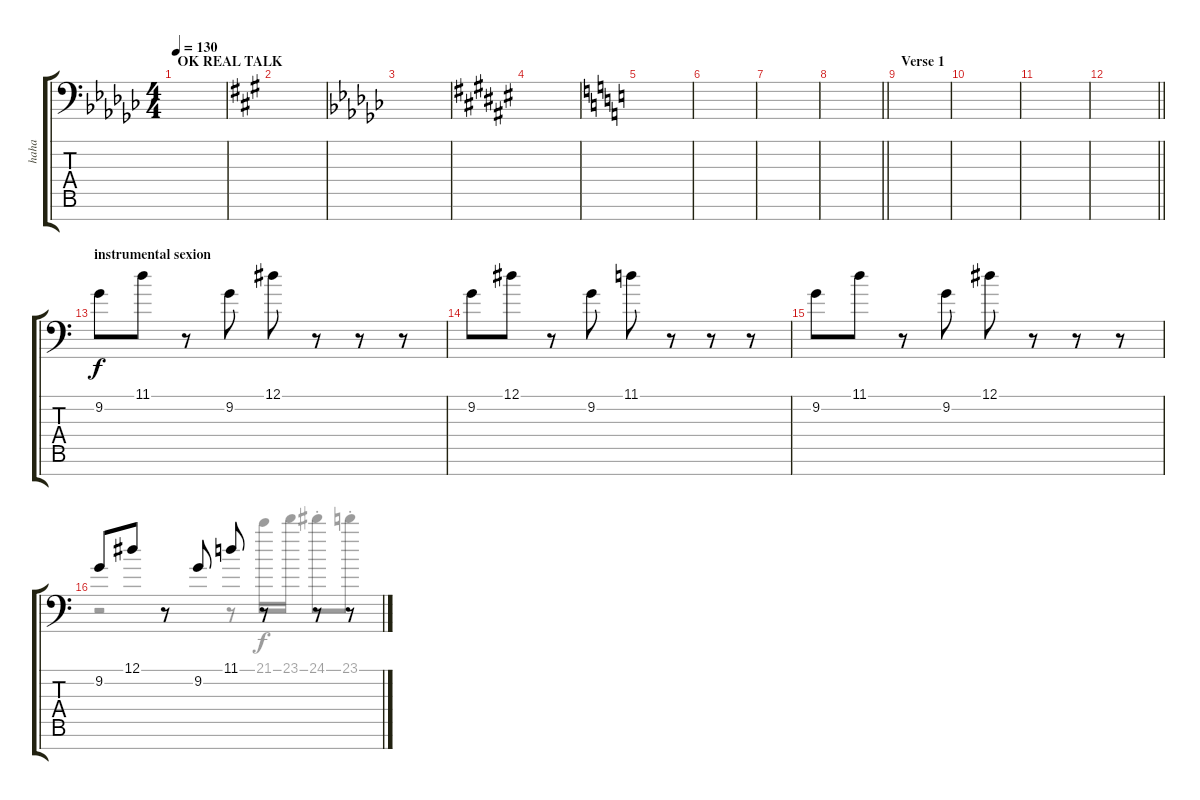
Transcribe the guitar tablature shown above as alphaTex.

\track ("haha" "haha") {instrument lead2sawtooth}
\staff {score tabs}
\tuning (Eb4 Bb3 Gb3 Db3 Ab2 Eb2 Bb1) {hide}
\voice
\ts (4 4)
\section ("" "OK REAL TALK")
\tempo 130
\clef f4
\ks gb
|
\ks a
|
\ks gb
|
\ks f#
|
\ks c
|
|
|
\barLineRight lightlight
|
\section ("" "Verse 1")
|
|
|
\barLineRight lightlight
|
\section ("" "instrumental sexion")
9.2.8{dy f} 11.1.8 r.8 9.2.8 12.1.8 r.8 r.8 r.8 |
9.2.8 12.1.8 r.8 9.2.8 11.1.8 r.8 r.8 r.8 |
9.2.8 11.1.8 r.8 9.2.8 12.1.8 r.8 r.8 r.8 |
9.2.8 12.1.8 r.8 9.2.8 11.1.8 r.8 r.8 r.8
\voice
\clef f4
\ottava regular
\simile none
\ks gb
|
\ks a
|
\ks gb
|
\ks f#
|
\ks c
|
|
|
\barLineRight lightlight
|
|
|
|
\barLineRight lightlight
|
|
|
|
r.2 r.8 21.1.16 23.1.16 24.1{st}.8 23.1{st}.8
